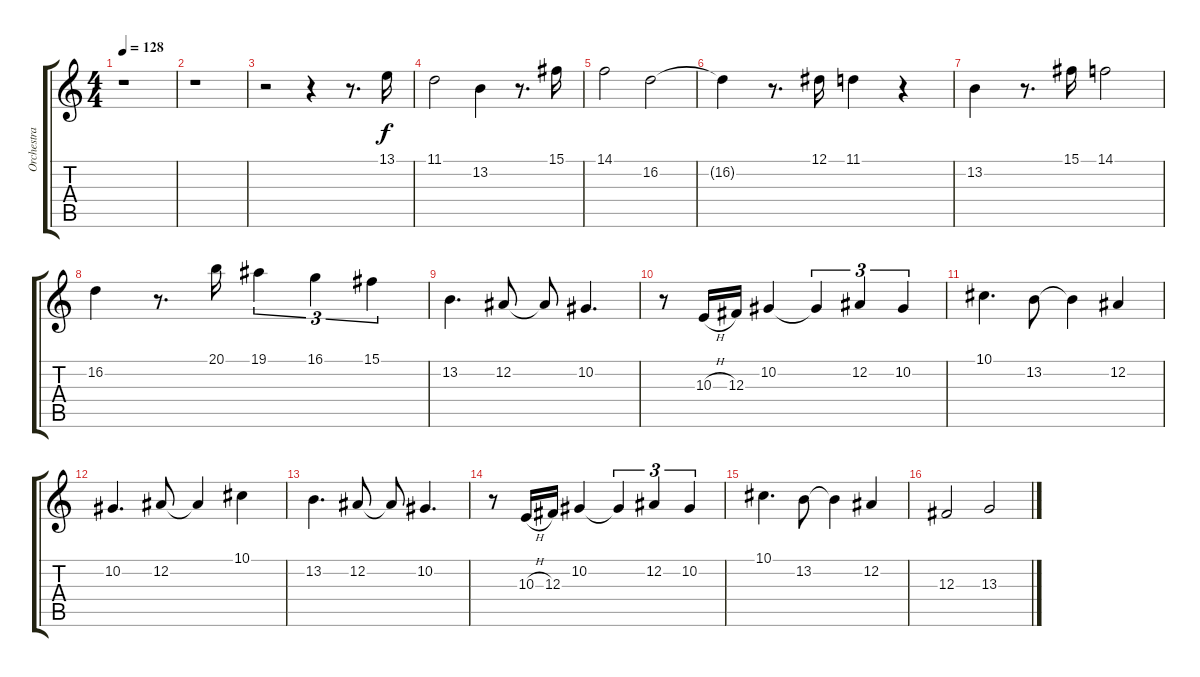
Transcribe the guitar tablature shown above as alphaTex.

\track ("Orchestra" "Orchestra") {instrument stringensemble1}
\staff {score tabs}
\tuning (Eb4 Bb3 Gb3 Db3 Ab2 Eb2) {hide}
\ts (4 4)
\tempo 128
\clef g2
\ks c
r.1{dy f} |
r.1 |
r.2 r.4 r.8{d} 13.1.16 |
11.1.2 13.2.4 r.8{d} 15.1.16 |
14.1.2 16.2.2 |
16.2{t}.4 r.8{d} 12.1.16 11.1.4 r.4 |
13.2.4 r.8{d} 15.1.16 14.1.2 |
16.2.4 r.8{d} 20.1.16 19.1.4{tu (3 2)} 16.1.4{tu (3 2)} 15.1.4{tu (3 2)} |
13.2.4{d} 12.2.8 12.2{t}.8 10.2.4{d} |
r.8 10.3{h}.16 12.3.16 10.2.4 10.2{t}.4{tu (3 2)} 12.2.4{tu (3 2)} 10.2.4{tu (3 2)} |
10.1.4{d} 13.2.8 13.2{t}.4 12.2.4 |
10.2.4{d} 12.2.8 12.2{t}.4 10.1.4 |
13.2.4{d} 12.2.8 12.2{t}.8 10.2.4{d} |
r.8 10.3{h}.16 12.3.16 10.2.4 10.2{t}.4{tu (3 2)} 12.2.4{tu (3 2)} 10.2.4{tu (3 2)} |
10.1.4{d} 13.2.8 13.2{t}.4 12.2.4 |
12.3.2 13.3.2
